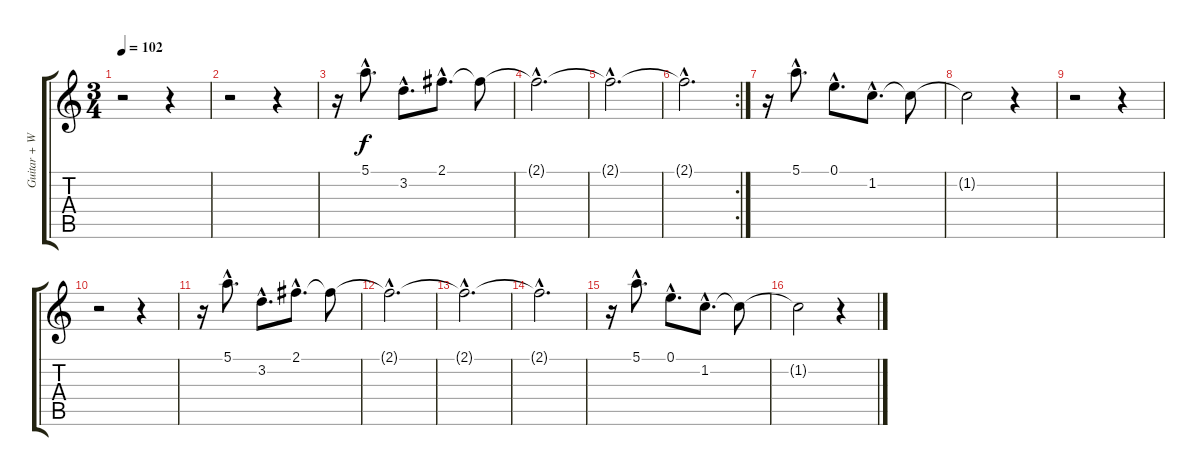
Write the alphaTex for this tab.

\track ("Guitar + Weird Sound (part1)" "Guitar + W") {instrument electricguitarmuted}
\staff {score tabs}
\tuning (E4 B3 G3 D3 A2 E2) {hide}
\ts (3 4)
\tempo 102
\clef g2
\ks c
r.2{dy f} r.4 |
r.2 r.4 |
r.16 5.1{hac}.8{d instrument electricpiano1} 3.2{hac}.8{d instrument electricpiano1} 2.1{hac}.8{d instrument electricpiano1} 2.1{t}.8 |
2.1{hac t}.2{d} |
2.1{hac t}.2{d} |
\rc 2
2.1{hac t}.2{d} |
r.16 5.1{hac}.8{d instrument electricpiano1} 0.1{hac}.8{d instrument electricpiano1} 1.2{hac}.8{d instrument electricpiano1} 1.2{t}.8 |
1.2{t}.2 r.4 |
r.2 r.4 |
r.2 r.4 |
r.16 5.1{hac}.8{d instrument electricpiano1} 3.2{hac}.8{d instrument electricpiano1} 2.1{hac}.8{d instrument electricpiano1} 2.1{t}.8 |
2.1{hac t}.2{d} |
2.1{hac t}.2{d} |
2.1{hac t}.2{d} |
r.16{volume 8} 5.1{hac}.8{d instrument electricpiano1} 0.1{hac}.8{d instrument electricpiano1} 1.2{hac}.8{d instrument electricpiano1} 1.2{t}.8 |
1.2{t}.2 r.4
